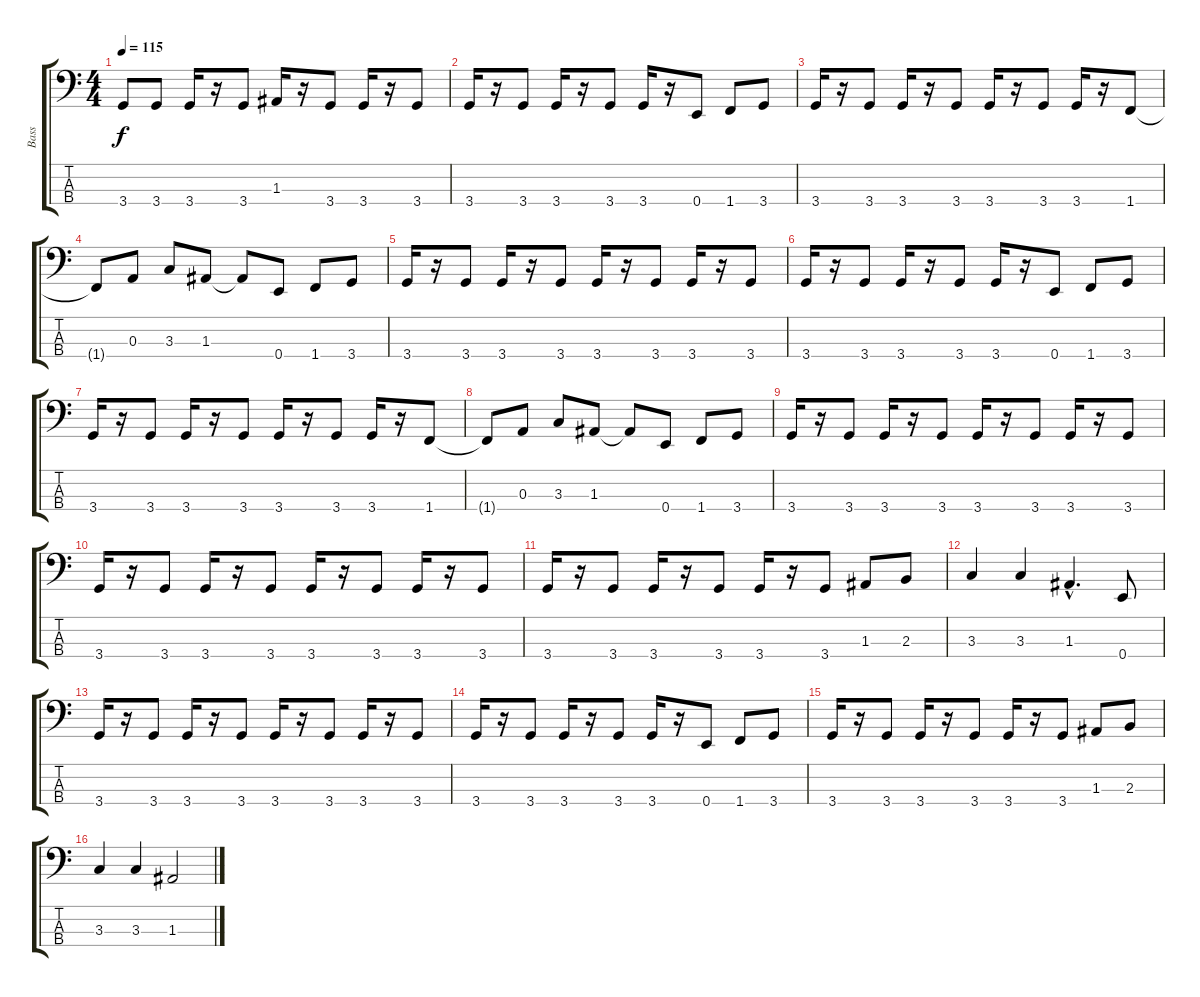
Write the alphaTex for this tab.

\track ("Bass" "Bass") {instrument electricbassfinger}
\staff {score tabs}
\tuning (G2 D2 A1 E1) {hide}
\ts (4 4)
\tempo 115
\clef f4
\ks c
3.4{t}.8{dy f} 3.4.8 3.4.16 r.16 3.4.8 1.3.16 r.16 3.4.8 3.4.16 r.16 3.4.8 |
3.4.16 r.16 3.4.8 3.4.16 r.16 3.4.8 3.4.16 r.16 0.4.8 1.4.8 3.4.8 |
3.4.16 r.16 3.4.8 3.4.16 r.16 3.4.8 3.4.16 r.16 3.4.8 3.4.16 r.16 1.4.8 |
1.4{t}.8 0.3.8 3.3.8 1.3.8 1.3{t}.8 0.4.8 1.4.8 3.4.8 |
3.4.16 r.16 3.4.8 3.4.16 r.16 3.4.8 3.4.16 r.16 3.4.8 3.4.16 r.16 3.4.8 |
3.4.16 r.16 3.4.8 3.4.16 r.16 3.4.8 3.4.16 r.16 0.4.8 1.4.8 3.4.8 |
3.4.16 r.16 3.4.8 3.4.16 r.16 3.4.8 3.4.16 r.16 3.4.8 3.4.16 r.16 1.4.8 |
1.4{t}.8 0.3.8 3.3.8 1.3.8 1.3{t}.8 0.4.8 1.4.8 3.4.8 |
3.4.16 r.16 3.4.8 3.4.16 r.16 3.4.8 3.4.16 r.16 3.4.8 3.4.16 r.16 3.4.8 |
3.4.16 r.16 3.4.8 3.4.16 r.16 3.4.8 3.4.16 r.16 3.4.8 3.4.16 r.16 3.4.8 |
3.4.16 r.16 3.4.8 3.4.16 r.16 3.4.8 3.4.16 r.16 3.4.8 1.3.8 2.3.8 |
3.3.4 3.3.4 1.3{hac}.4{d} 0.4.8 |
3.4.16 r.16 3.4.8 3.4.16 r.16 3.4.8 3.4.16 r.16 3.4.8 3.4.16 r.16 3.4.8 |
3.4.16 r.16 3.4.8 3.4.16 r.16 3.4.8 3.4.16 r.16 0.4.8 1.4.8 3.4.8 |
3.4.16 r.16 3.4.8 3.4.16 r.16 3.4.8 3.4.16 r.16 3.4.8 1.3.8 2.3.8 |
3.3.4 3.3.4 1.3.2
